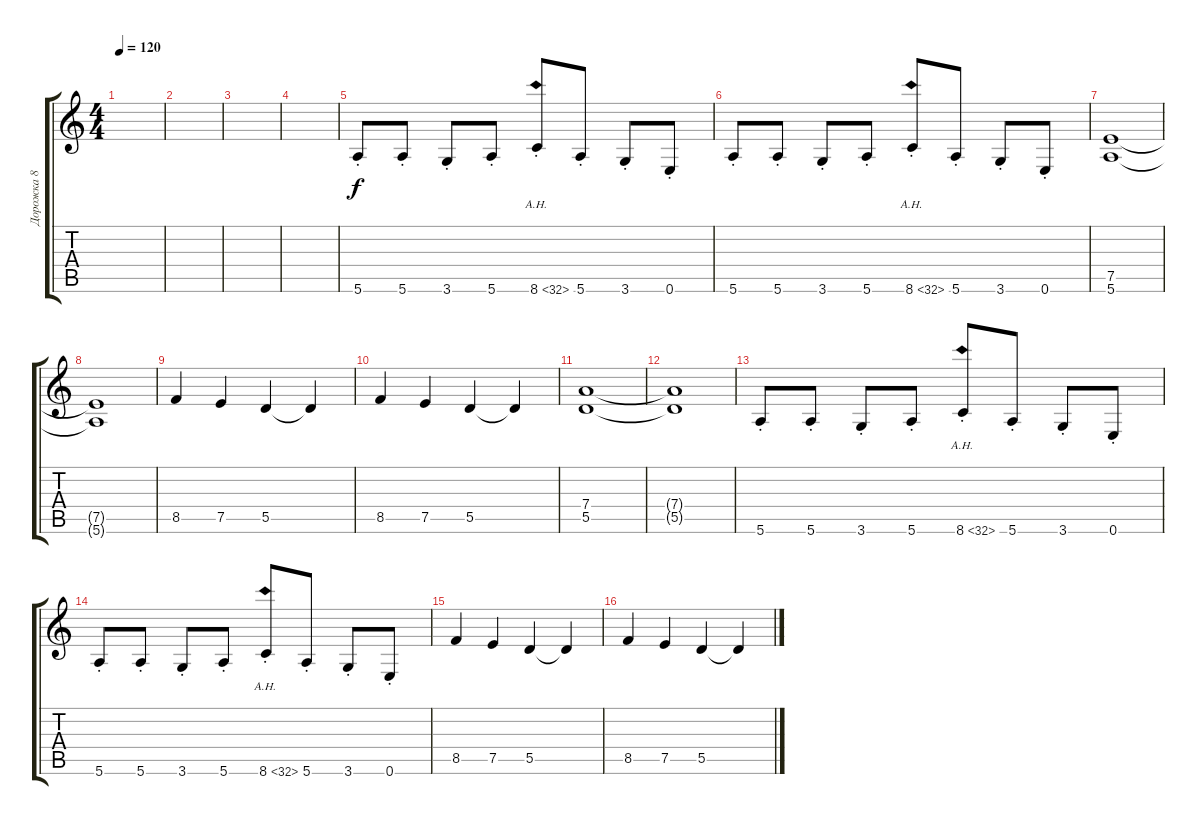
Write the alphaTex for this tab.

\track ("Дорожка 8" "Дорожка 8") {instrument overdrivenguitar}
\staff {score tabs}
\tuning (E4 B3 G3 D3 A2 E2) {hide}
\ts (4 4)
\tempo 120
\clef g2
\ks c
|
|
|
|
5.6{st}.8 5.6{st}.8 3.6{st}.8 5.6{st}.8 8.6{ah 24 st}.8 5.6{st}.8 3.6{st}.8 0.6{st}.8 |
5.6{st}.8 5.6{st}.8 3.6{st}.8 5.6{st}.8 8.6{ah 24 st}.8 5.6{st}.8 3.6{st}.8 0.6{st}.8 |
(7.5 5.6).1 |
(7.5{t} 5.6{t}).1 |
8.5.4 7.5.4 5.5.4 5.5{t}.4 |
8.5.4 7.5.4 5.5.4 5.5{t}.4 |
(7.4 5.5).1 |
(7.4{t} 5.5{t}).1 |
5.6{st}.8 5.6{st}.8 3.6{st}.8 5.6{st}.8 8.6{ah 24 st}.8 5.6{st}.8 3.6{st}.8 0.6{st}.8 |
5.6{st}.8 5.6{st}.8 3.6{st}.8 5.6{st}.8 8.6{ah 24 st}.8 5.6{st}.8 3.6{st}.8 0.6{st}.8 |
8.5.4 7.5.4 5.5.4 5.5{t}.4 |
8.5.4 7.5.4 5.5.4 5.5{t}.4
